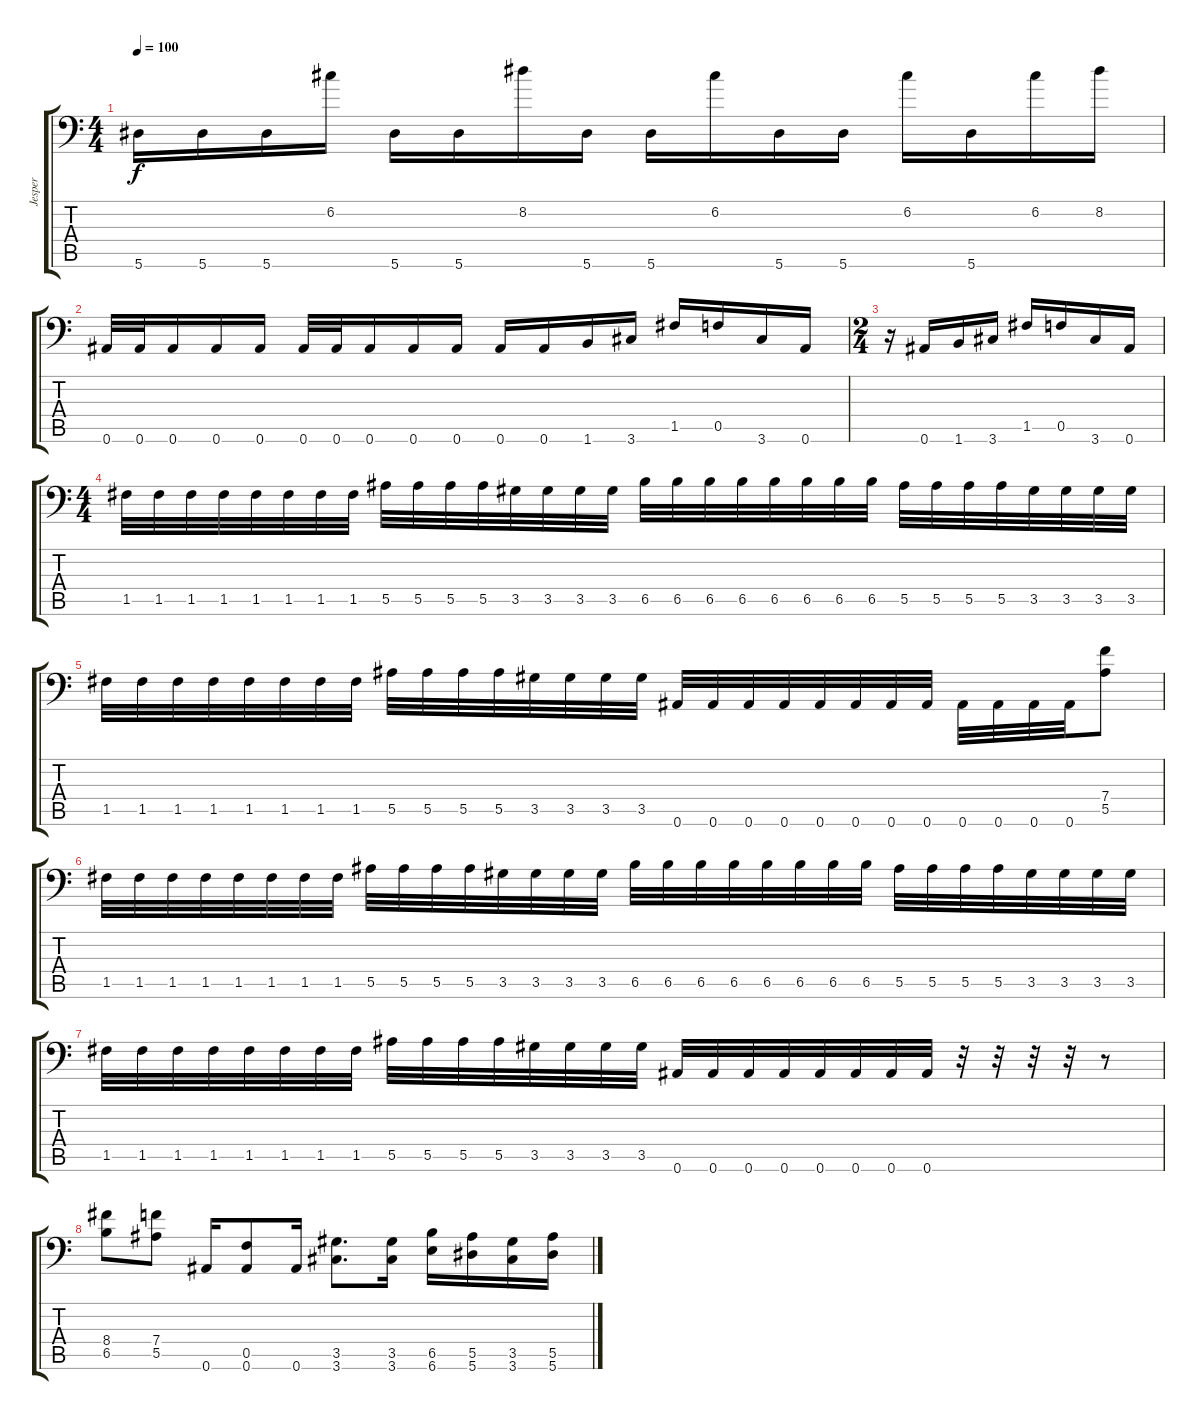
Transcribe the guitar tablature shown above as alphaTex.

\track ("Jesper" "Jesper") {instrument distortionguitar}
\staff {score tabs}
\tuning (C4 G3 Eb3 Bb2 F2 Bb1) {hide}
\ts (4 4)
\tempo 100
\clef f4
\ks c
5.6.16{dy f} 5.6.16 5.6.16 6.2.16 5.6.16 5.6.16 8.2.16 5.6.16 5.6.16 6.2.16 5.6.16 5.6.16 6.2.16 5.6.16 6.2.16 8.2.16 |
0.6.32 0.6.32 0.6.16 0.6.16 0.6.16 0.6.32 0.6.32 0.6.16 0.6.16 0.6.16 0.6.16 0.6.16 1.6.16 3.6.16 1.5.16 0.5.16 3.6.16 0.6.16 |
\ts (2 4)
r.16 0.6.16 1.6.16 3.6.16 1.5.16 0.5.16 3.6.16 0.6.16 |
\ts (4 4)
1.5.32 1.5.32 1.5.32 1.5.32 1.5.32 1.5.32 1.5.32 1.5.32 5.5.32 5.5.32 5.5.32 5.5.32 3.5.32 3.5.32 3.5.32 3.5.32 6.5.32 6.5.32 6.5.32 6.5.32 6.5.32 6.5.32 6.5.32 6.5.32 5.5.32 5.5.32 5.5.32 5.5.32 3.5.32 3.5.32 3.5.32 3.5.32 |
1.5.32 1.5.32 1.5.32 1.5.32 1.5.32 1.5.32 1.5.32 1.5.32 5.5.32 5.5.32 5.5.32 5.5.32 3.5.32 3.5.32 3.5.32 3.5.32 0.6.32 0.6.32 0.6.32 0.6.32 0.6.32 0.6.32 0.6.32 0.6.32 0.6.32 0.6.32 0.6.32 0.6.32 (7.4 5.5).8 |
1.5.32 1.5.32 1.5.32 1.5.32 1.5.32 1.5.32 1.5.32 1.5.32 5.5.32 5.5.32 5.5.32 5.5.32 3.5.32 3.5.32 3.5.32 3.5.32 6.5.32 6.5.32 6.5.32 6.5.32 6.5.32 6.5.32 6.5.32 6.5.32 5.5.32 5.5.32 5.5.32 5.5.32 3.5.32 3.5.32 3.5.32 3.5.32 |
1.5.32 1.5.32 1.5.32 1.5.32 1.5.32 1.5.32 1.5.32 1.5.32 5.5.32 5.5.32 5.5.32 5.5.32 3.5.32 3.5.32 3.5.32 3.5.32 0.6.32 0.6.32 0.6.32 0.6.32 0.6.32 0.6.32 0.6.32 0.6.32 r.32 r.32 r.32 r.32 r.8 |
(8.4 6.5).8 (7.4 5.5).8 0.6.16 (0.5 0.6).8 0.6.16 (3.5 3.6).8{d} (3.5 3.6).16 (6.5 6.6).16 (5.5 5.6).16 (3.5 3.6).16 (5.5 5.6).16
